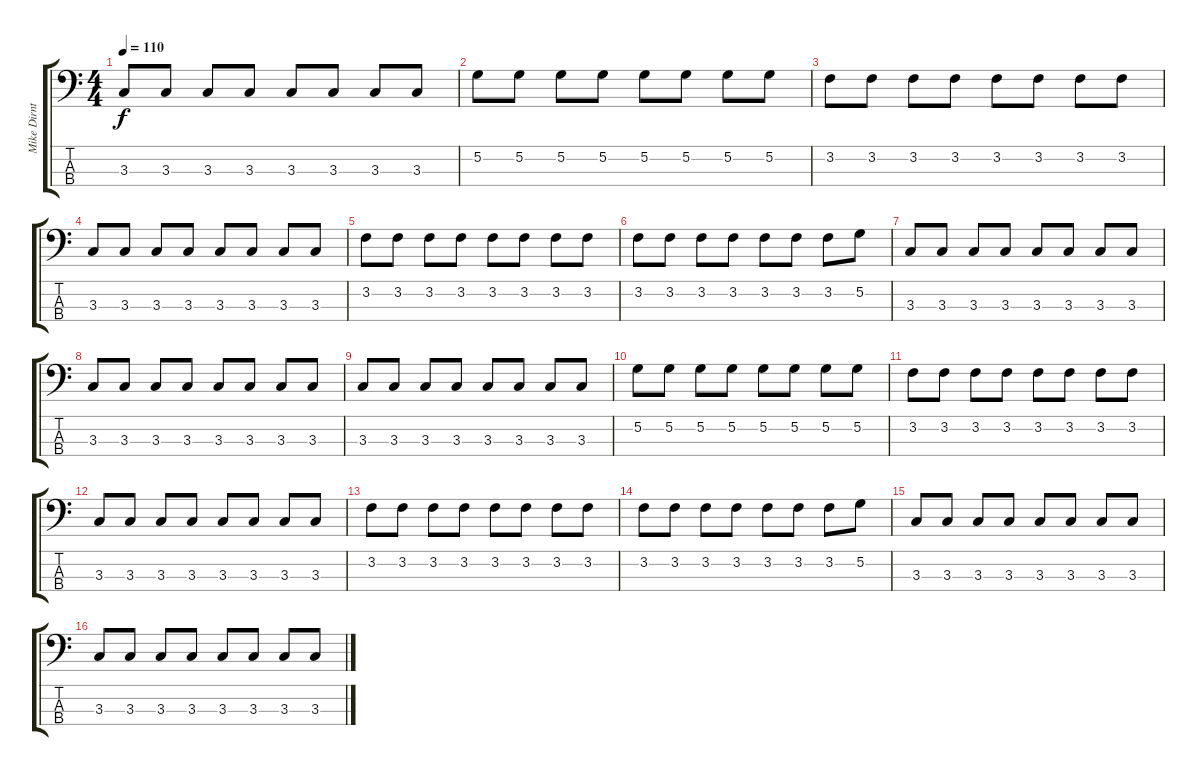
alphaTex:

\track ("Mike Dirnt Bass" "Mike Dirnt") {instrument electricbasspick}
\staff {score tabs}
\tuning (G2 D2 A1 E1) {hide}
\ts (4 4)
\tempo 110
\clef f4
\ks c
3.3.8{dy f instrument electricbasspick} 3.3.8 3.3.8 3.3.8 3.3.8 3.3.8 3.3.8 3.3.8 |
5.2.8 5.2.8 5.2.8 5.2.8 5.2.8 5.2.8 5.2.8 5.2.8 |
3.2.8 3.2.8 3.2.8 3.2.8 3.2.8 3.2.8 3.2.8 3.2.8 |
3.3.8 3.3.8 3.3.8 3.3.8 3.3.8 3.3.8 3.3.8 3.3.8 |
3.2.8 3.2.8 3.2.8 3.2.8 3.2.8 3.2.8 3.2.8 3.2.8 |
3.2.8 3.2.8 3.2.8 3.2.8 3.2.8 3.2.8 3.2.8 5.2.8 |
3.3.8 3.3.8 3.3.8 3.3.8 3.3.8 3.3.8 3.3.8 3.3.8 |
3.3.8 3.3.8 3.3.8 3.3.8 3.3.8 3.3.8 3.3.8 3.3.8 |
3.3.8 3.3.8 3.3.8 3.3.8 3.3.8 3.3.8 3.3.8 3.3.8 |
5.2.8 5.2.8 5.2.8 5.2.8 5.2.8 5.2.8 5.2.8 5.2.8 |
3.2.8 3.2.8 3.2.8 3.2.8 3.2.8 3.2.8 3.2.8 3.2.8 |
3.3.8 3.3.8 3.3.8 3.3.8 3.3.8 3.3.8 3.3.8 3.3.8 |
3.2.8 3.2.8 3.2.8 3.2.8 3.2.8 3.2.8 3.2.8 3.2.8 |
3.2.8 3.2.8 3.2.8 3.2.8 3.2.8 3.2.8 3.2.8 5.2.8 |
3.3.8 3.3.8 3.3.8 3.3.8 3.3.8 3.3.8 3.3.8 3.3.8 |
3.3.8 3.3.8 3.3.8 3.3.8 3.3.8 3.3.8 3.3.8 3.3.8
